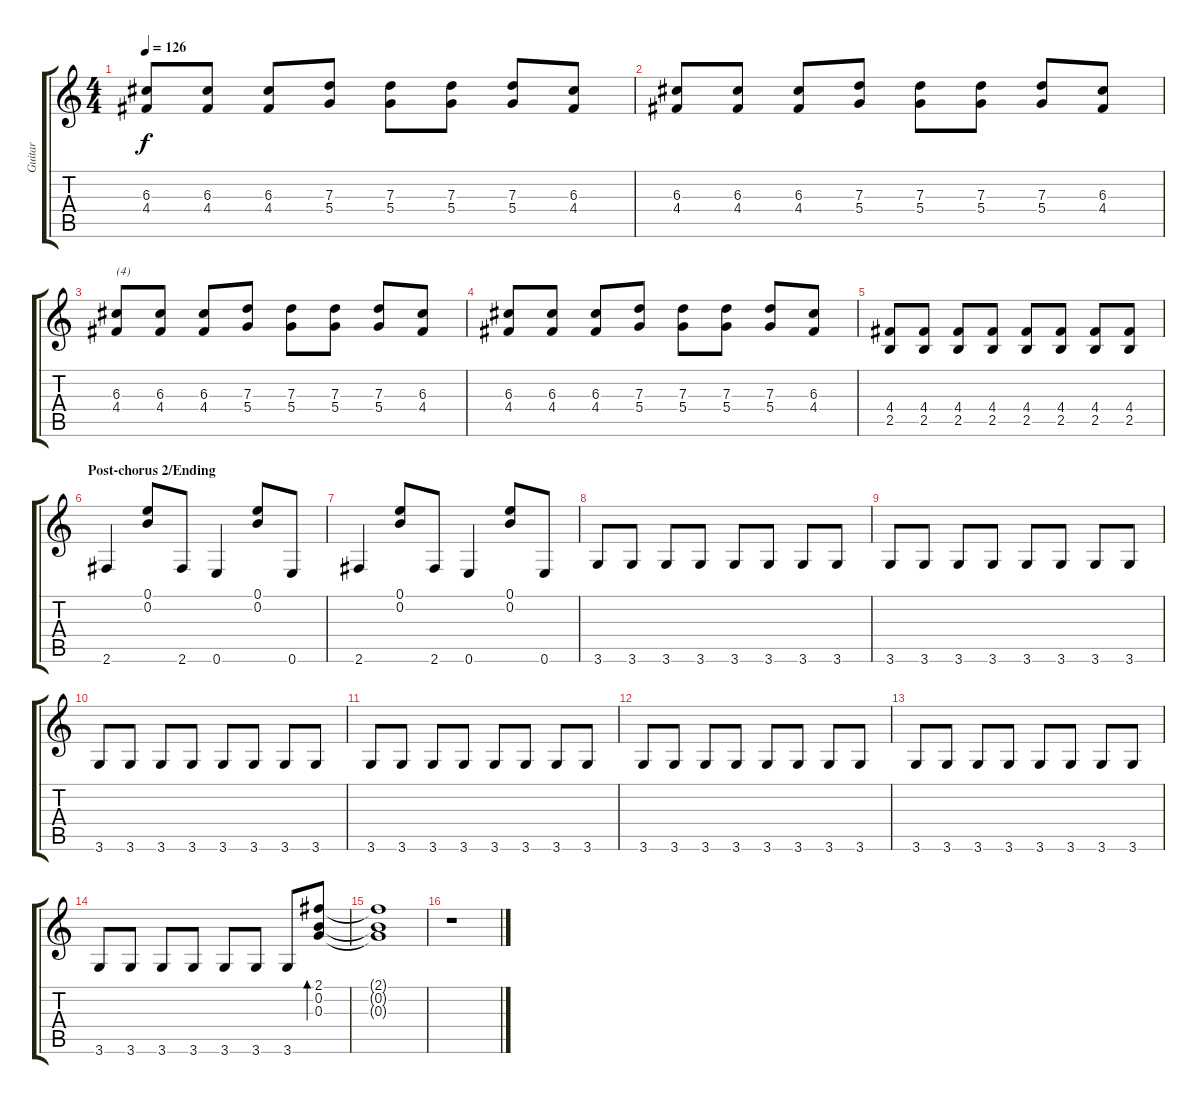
\track ("Guitar" "Guitar") {instrument overdrivenguitar}
\staff {score tabs}
\tuning (E4 B3 G3 D3 A2 E2) {hide}
\ts (4 4)
\tempo 126
\clef g2
\ks c
(6.3 4.4).8{dy f} (6.3 4.4).8 (6.3 4.4).8 (7.3 5.4).8 (7.3 5.4).8 (7.3 5.4).8 (7.3 5.4).8 (6.3 4.4).8 |
(6.3 4.4).8 (6.3 4.4).8 (6.3 4.4).8 (7.3 5.4).8 (7.3 5.4).8 (7.3 5.4).8 (7.3 5.4).8 (6.3 4.4).8 |
(6.3 4.4).8{txt "(4)"} (6.3 4.4).8 (6.3 4.4).8 (7.3 5.4).8 (7.3 5.4).8 (7.3 5.4).8 (7.3 5.4).8 (6.3 4.4).8 |
(6.3 4.4).8 (6.3 4.4).8 (6.3 4.4).8 (7.3 5.4).8 (7.3 5.4).8 (7.3 5.4).8 (7.3 5.4).8 (6.3 4.4).8 |
(4.4 2.5).8 (4.4 2.5).8 (4.4 2.5).8 (4.4 2.5).8 (4.4 2.5).8 (4.4 2.5).8 (4.4 2.5).8 (4.4 2.5).8 |
\section ("" "Post-chorus 2/Ending")
2.6.4{balance 8} (0.1 0.2).8 2.6.8 0.6.4 (0.1 0.2).8 0.6.8 |
2.6.4 (0.1 0.2).8 2.6.8 0.6.4 (0.1 0.2).8 0.6.8 |
3.6.8 3.6.8 3.6.8 3.6.8 3.6.8 3.6.8 3.6.8 3.6.8 |
3.6.8 3.6.8 3.6.8 3.6.8 3.6.8 3.6.8 3.6.8 3.6.8 |
3.6.8 3.6.8 3.6.8 3.6.8 3.6.8 3.6.8 3.6.8 3.6.8 |
3.6.8 3.6.8 3.6.8 3.6.8 3.6.8 3.6.8 3.6.8 3.6.8 |
3.6.8 3.6.8 3.6.8 3.6.8 3.6.8 3.6.8 3.6.8 3.6.8 |
3.6.8 3.6.8 3.6.8 3.6.8 3.6.8 3.6.8 3.6.8 3.6.8 |
3.6.8 3.6.8 3.6.8 3.6.8 3.6.8 3.6.8 3.6.8 (2.1 0.2 0.3).8{bd 60} |
(2.1{t} 0.2{t} 0.3{t}).1 |
r.1
